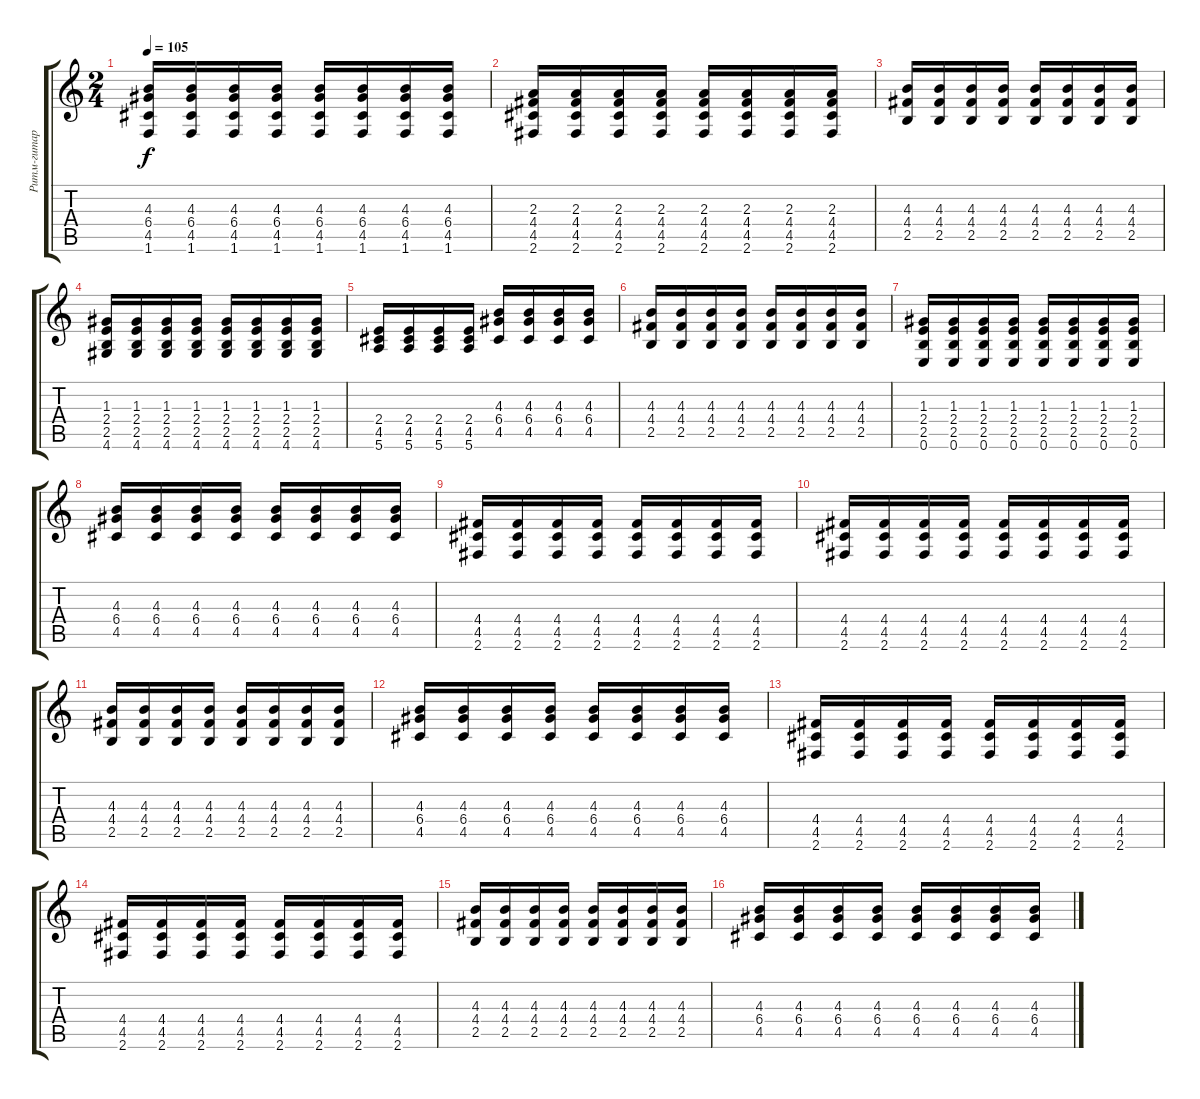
\track ("Ритм-гитара " "Ритм-гитар") {instrument overdrivenguitar}
\staff {score tabs}
\tuning (E4 B3 G3 D3 A2 E2) {hide}
\ts (2 4)
\tempo 105
\clef g2
\ks c
(4.3 6.4 4.5 1.6).16{dy f} (4.3 6.4 4.5 1.6).16 (4.3 6.4 4.5 1.6).16 (4.3 6.4 4.5 1.6).16 (4.3 6.4 4.5 1.6).16 (4.3 6.4 4.5 1.6).16 (4.3 6.4 4.5 1.6).16 (4.3 6.4 4.5 1.6).16 |
(2.3 4.4 4.5 2.6).16 (2.3 4.4 4.5 2.6).16 (2.3 4.4 4.5 2.6).16 (2.3 4.4 4.5 2.6).16 (2.3 4.4 4.5 2.6).16 (2.3 4.4 4.5 2.6).16 (2.3 4.4 4.5 2.6).16 (2.3 4.4 4.5 2.6).16 |
(4.3 4.4 2.5).16 (4.3 4.4 2.5).16 (4.3 4.4 2.5).16 (4.3 4.4 2.5).16 (4.3 4.4 2.5).16 (4.3 4.4 2.5).16 (4.3 4.4 2.5).16 (4.3 4.4 2.5).16 |
(1.3 2.4 2.5 4.6).16 (1.3 2.4 2.5 4.6).16 (1.3 2.4 2.5 4.6).16 (1.3 2.4 2.5 4.6).16 (1.3 2.4 2.5 4.6).16 (1.3 2.4 2.5 4.6).16 (1.3 2.4 2.5 4.6).16 (1.3 2.4 2.5 4.6).16 |
(2.4 4.5 5.6).16 (2.4 4.5 5.6).16 (2.4 4.5 5.6).16 (2.4 4.5 5.6).16 (4.3 6.4 4.5).16 (4.3 6.4 4.5).16 (4.3 6.4 4.5).16 (4.3 6.4 4.5).16 |
(4.3 4.4 2.5).16 (4.3 4.4 2.5).16 (4.3 4.4 2.5).16 (4.3 4.4 2.5).16 (4.3 4.4 2.5).16 (4.3 4.4 2.5).16 (4.3 4.4 2.5).16 (4.3 4.4 2.5).16 |
(1.3 2.4 2.5 0.6).16 (1.3 2.4 2.5 0.6).16 (1.3 2.4 2.5 0.6).16 (1.3 2.4 2.5 0.6).16 (1.3 2.4 2.5 0.6).16 (1.3 2.4 2.5 0.6).16 (1.3 2.4 2.5 0.6).16 (1.3 2.4 2.5 0.6).16 |
(4.3 6.4 4.5).16 (4.3 6.4 4.5).16 (4.3 6.4 4.5).16 (4.3 6.4 4.5).16 (4.3 6.4 4.5).16 (4.3 6.4 4.5).16 (4.3 6.4 4.5).16 (4.3 6.4 4.5).16 |
(4.4 4.5 2.6).16 (4.4 4.5 2.6).16 (4.4 4.5 2.6).16 (4.4 4.5 2.6).16 (4.4 4.5 2.6).16 (4.4 4.5 2.6).16 (4.4 4.5 2.6).16 (4.4 4.5 2.6).16 |
(4.4 4.5 2.6).16 (4.4 4.5 2.6).16 (4.4 4.5 2.6).16 (4.4 4.5 2.6).16 (4.4 4.5 2.6).16 (4.4 4.5 2.6).16 (4.4 4.5 2.6).16 (4.4 4.5 2.6).16 |
(4.3 4.4 2.5).16 (4.3 4.4 2.5).16 (4.3 4.4 2.5).16 (4.3 4.4 2.5).16 (4.3 4.4 2.5).16 (4.3 4.4 2.5).16 (4.3 4.4 2.5).16 (4.3 4.4 2.5).16 |
(4.3 6.4 4.5).16 (4.3 6.4 4.5).16 (4.3 6.4 4.5).16 (4.3 6.4 4.5).16 (4.3 6.4 4.5).16 (4.3 6.4 4.5).16 (4.3 6.4 4.5).16 (4.3 6.4 4.5).16 |
(4.4 4.5 2.6).16 (4.4 4.5 2.6).16 (4.4 4.5 2.6).16 (4.4 4.5 2.6).16 (4.4 4.5 2.6).16 (4.4 4.5 2.6).16 (4.4 4.5 2.6).16 (4.4 4.5 2.6).16 |
(4.4 4.5 2.6).16 (4.4 4.5 2.6).16 (4.4 4.5 2.6).16 (4.4 4.5 2.6).16 (4.4 4.5 2.6).16 (4.4 4.5 2.6).16 (4.4 4.5 2.6).16 (4.4 4.5 2.6).16 |
(4.3 4.4 2.5).16 (4.3 4.4 2.5).16 (4.3 4.4 2.5).16 (4.3 4.4 2.5).16 (4.3 4.4 2.5).16 (4.3 4.4 2.5).16 (4.3 4.4 2.5).16 (4.3 4.4 2.5).16 |
(4.3 6.4 4.5).16 (4.3 6.4 4.5).16 (4.3 6.4 4.5).16 (4.3 6.4 4.5).16 (4.3 6.4 4.5).16 (4.3 6.4 4.5).16 (4.3 6.4 4.5).16 (4.3 6.4 4.5).16
